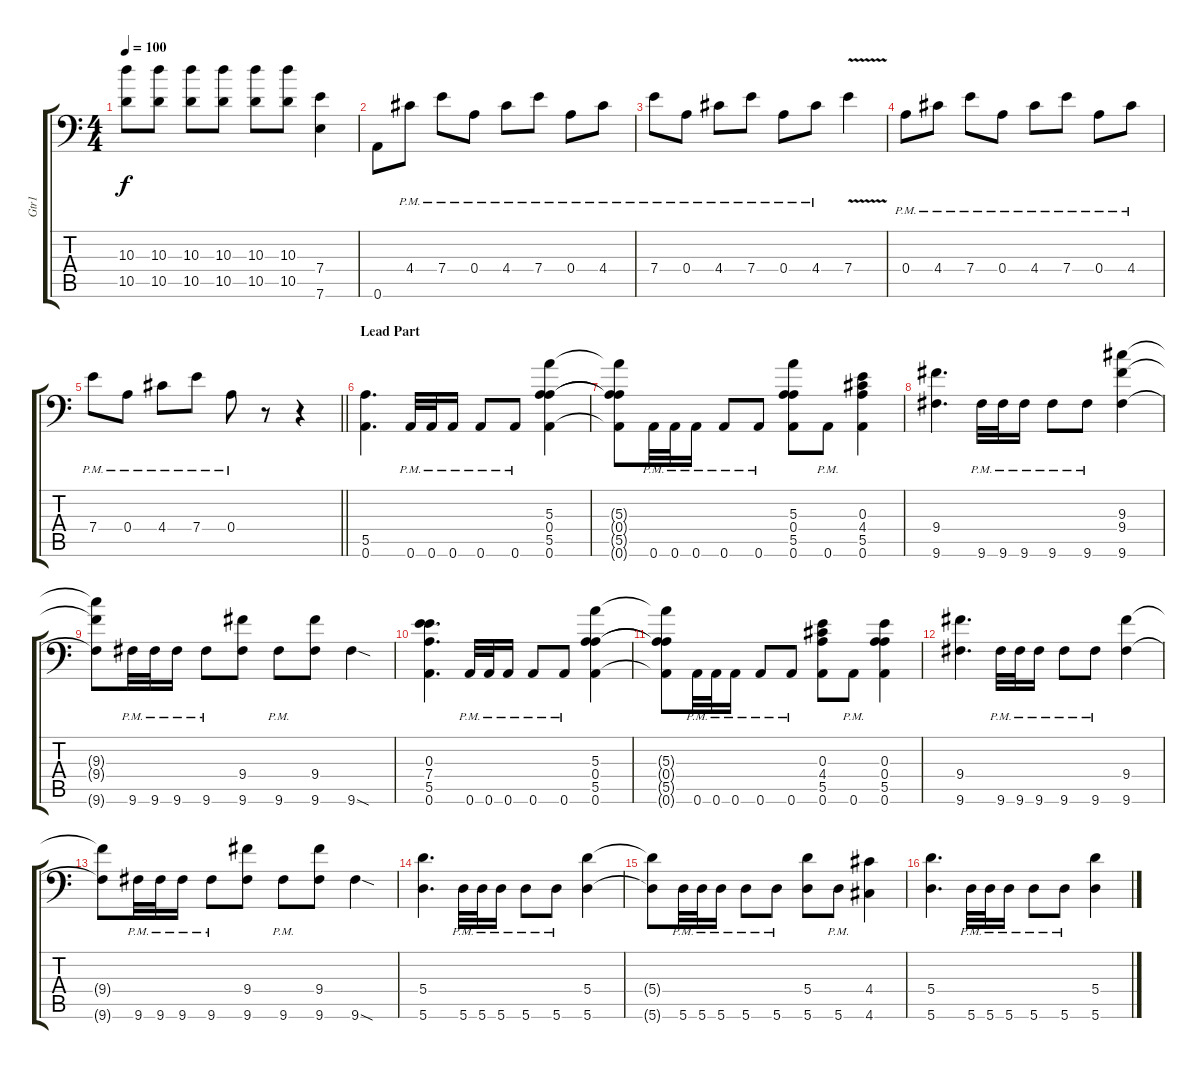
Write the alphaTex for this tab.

\track ("Gtr1" "Gtr1") {instrument distortionguitar}
\staff {score tabs}
\tuning (Db4 A3 E3 A2 E2 A1) {hide}
\ts (4 4)
\tempo 100
\clef f4
\ks c
(10.3 10.5).8{dy f} (10.3 10.5).8 (10.3 10.5).8 (10.3 10.5).8 (10.3 10.5).8 (10.3 10.5).8 (7.4 7.6).4 |
0.6.8 4.4{pm}.8 7.4{pm}.8 0.4{pm}.8 4.4{pm}.8 7.4{pm}.8 0.4{pm}.8 4.4{pm}.8 |
7.4{pm}.8 0.4{pm}.8 4.4{pm}.8 7.4{pm}.8 0.4{pm}.8 4.4{pm}.8 7.4{v}.4 |
0.4{pm}.8 4.4{pm}.8 7.4{pm}.8 0.4{pm}.8 4.4{pm}.8 7.4{pm}.8 0.4{pm}.8 4.4{pm}.8 |
\barLineRight lightlight
7.4{pm}.8 0.4{pm}.8 4.4{pm}.8 7.4{pm}.8 0.4{pm}.8 r.8 r.4 |
\section ("" "Lead Part")
(5.5 0.6).4{d} 0.6{pm}.32 0.6{pm}.32 0.6{pm}.16 0.6{pm}.8 0.6{pm}.8 (5.3 0.4 5.5 0.6).4 |
(5.3{t} 0.4{t} 5.5{t} 0.6{t}).8 0.6{pm}.32 0.6{pm}.32 0.6{pm}.16 0.6{pm}.8 0.6{pm}.8 (5.3 0.4 5.5 0.6).8 0.6{pm}.8 (0.3 4.4 5.5 0.6).4 |
(9.4 9.6).4{d} 9.6{pm}.32 9.6{pm}.32 9.6{pm}.16 9.6{pm}.8 9.6{pm}.8 (9.3 9.4 9.6).4 |
(9.3{t} 9.4{t} 9.6{t}).8 9.6{pm}.32 9.6{pm}.32 9.6{pm}.16 9.6{pm}.8 (9.4 9.6).8 9.6{pm}.8 (9.4 9.6).8 9.6{sod}.4 |
(0.3 7.4 5.5 0.6).4{d} 0.6{pm}.32 0.6{pm}.32 0.6{pm}.16 0.6{pm}.8 0.6{pm}.8 (5.3 0.4 5.5 0.6).4 |
(5.3{t} 0.4{t} 5.5{t} 0.6{t}).8 0.6{pm}.32 0.6{pm}.32 0.6{pm}.16 0.6{pm}.8 0.6{pm}.8 (0.3 4.4 5.5 0.6).8 0.6{pm}.8 (0.3 0.4 5.5 0.6).4 |
(9.4 9.6).4{d} 9.6{pm}.32 9.6{pm}.32 9.6{pm}.16 9.6{pm}.8 9.6{pm}.8 (9.4 9.6).4 |
(9.4{t} 9.6{t}).8 9.6{pm}.32 9.6{pm}.32 9.6{pm}.16 9.6{pm}.8 (9.4 9.6).8 9.6{pm}.8 (9.4 9.6).8 9.6{sod}.4 |
(5.4 5.6).4{d} 5.6{pm}.32 5.6{pm}.32 5.6{pm}.16 5.6{pm}.8 5.6{pm}.8 (5.4 5.6).4 |
(5.4{t} 5.6{t}).8 5.6{pm}.32 5.6{pm}.32 5.6{pm}.16 5.6{pm}.8 5.6{pm}.8 (5.4 5.6).8 5.6{pm}.8 (4.4 4.6).4 |
(5.4 5.6).4{d} 5.6{pm}.32 5.6{pm}.32 5.6{pm}.16 5.6{pm}.8 5.6{pm}.8 (5.4 5.6).4
